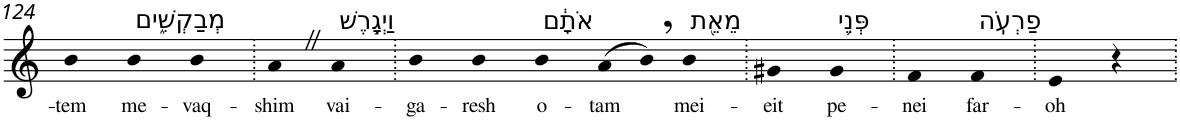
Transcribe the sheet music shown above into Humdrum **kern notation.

**kern	**text
*part1	*part1
*staff1	*staff1
*I"Piano	*
*I'Pno	*
!!LO:PB:g=z
*clefG2	*
*k[]	*
=124	=124
!	!LO:LY:b
4b	-tem
!LO:TX:a:t=מְבַקְשִׁ֑ים	!
!	!LO:LY:b
4b	me-
!	!LO:LY:b
4b	-vaq-
=125.	=125.
!	!LO:LY:b
4aZ	-shim
!LO:TX:a:t=וַיְגָ֣רֶשׁ	!
!	!LO:LY:b
4a	vai-
=126.	=126.
!	!LO:LY:b
4b	-ga-
!	!LO:LY:b
4b	-resh
!LO:TX:a:t=אֹתָ֔ם	!
!	!LO:LY:b
4b	o-
!	!LO:LY:b
(>8a	-tam
8b,)	.
!LO:TX:a:t=מֵאֵ֖ת	!
!	!LO:LY:b
4b	mei-
=127.	=127.
!	!LO:LY:b
4g#X	-eit
!LO:TX:a:t=פְּנֵ֥י	!
!	!LO:LY:b
4g#	pe-
=128.	=128.
!	!LO:LY:b
4f	-nei
!LO:TX:a:t=פַרְעֹֽה	!
!	!LO:LY:b
4f	far-
=129.	=129.
!	!LO:LY:b
4e	-oh
4r	.
=.	=.
*-	*-
